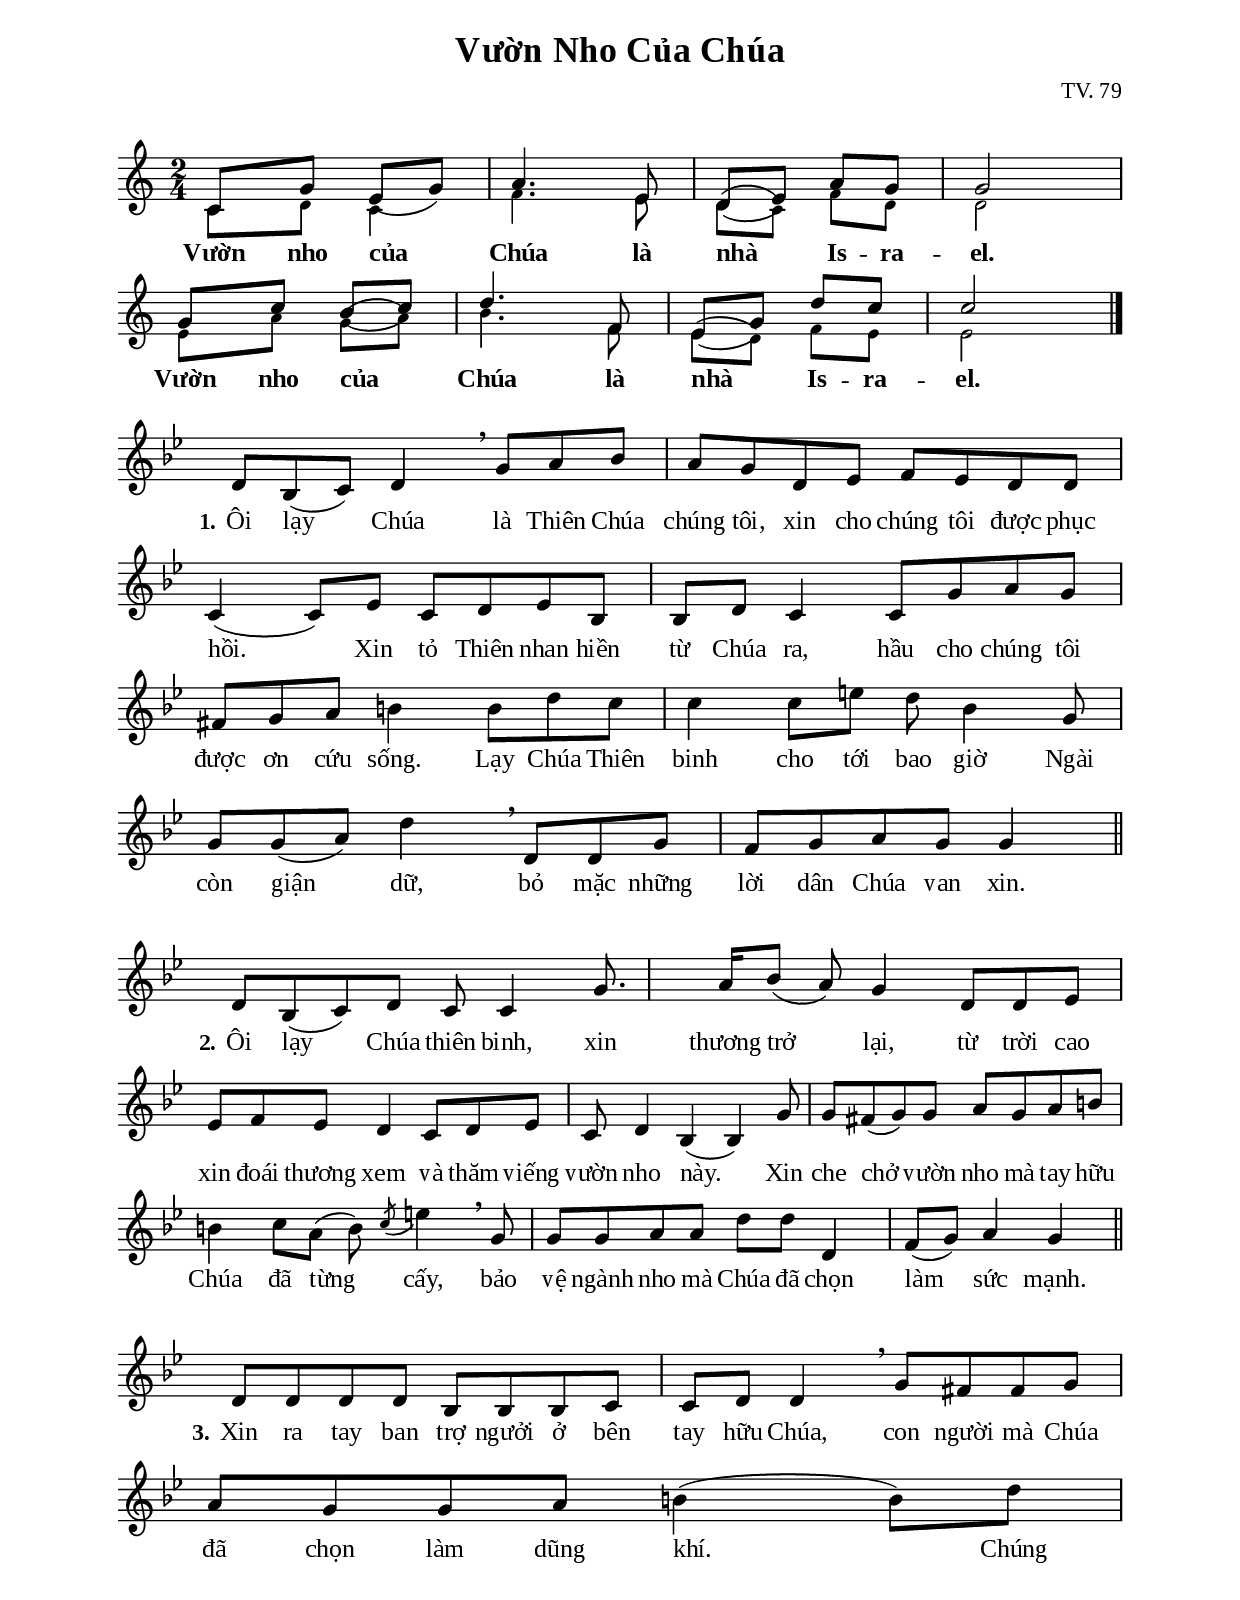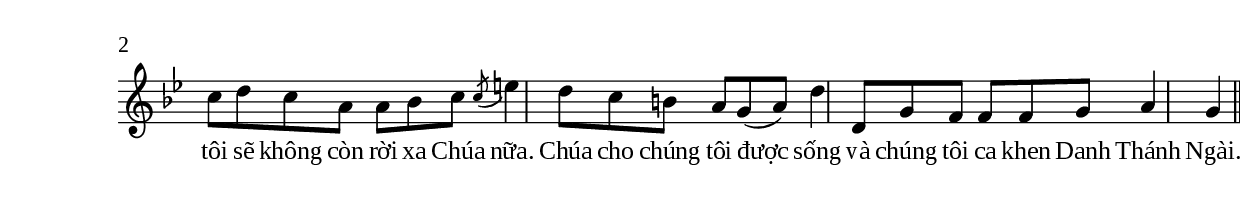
% Cài đặt chung
\version "2.20.0"
\include "english.ly"

\header {
  title = "Vườn Nho Của Chúa"
  composer = "TV. 79"
  arranger = " "
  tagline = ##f
}

global = {
  \key c \major
  \time 2/4
}

\paper {
  #(set-paper-size "a4")
  top-margin = 20\mm
  bottom-margin = 15\mm
  left-margin = 20\mm
  right-margin = 20\mm
  indent = #0
  #(define fonts
	 (make-pango-font-tree "Liberation Serif"
	 		       "Liberation Serif"
			       "Liberation Serif"
			       (/ 20 20)))
}

% Nhạc điệp khúc
nhacDiepKhucSop = \relative c' {
  \override Lyrics.LyricSpace.minimum-distance = #4.0
  \override Score.BarNumber.break-visibility = ##(#f #f #f)
  c8 g' e _(g) |
  a4. e8 |
  d _(e) a g |
  g2 |
  g8 c b _(c) |
  d4. f,8 |
  e _(g) d' c |
  c2 \bar "|."
}

nhacDiepKhucBass = \relative c' {
  \override Lyrics.LyricSpace.minimum-distance = #4.0
  \override Score.BarNumber.break-visibility = ##(#f #f #f)
  \override NoteHead.font-size = #-2
  c8 d c4 |
  f4. e8 |
  d ^(c) f d |
  d2 |
  e8 a g ^(a) 
  b4. f8 |
  e ^(d) f e |
  e2
}

% Nhạc phiên khúc
nhacPhienKhucMot = \relative c' {
  \set Score.barAlways = ##t
  \set Score.defaultBarType = ""
  \override Score.BarNumber.break-visibility = ##(#f #f #f)
  d8 bf (c) d4 \breathe
  g8 a bf a g d ef f ef d d c4 (c8)
  ef c d ef bf bf d c4
  c8 g' a g fs g a b!4 b8 d c c4 c8 e! d bf4
  g8 g g (a) d4 \breathe
  d,8 d g f g a g g4 \bar "||"
}

nhacPhienKhucHai = \relative c' {
  \set Score.barAlways = ##t
  \set Score.defaultBarType = ""
  \override Score.BarNumber.break-visibility = ##(#f #f #f)
  d8 bf (c) d c c4
  g'8. a16 bf8 (a) g4
  d8 d ef ef f ef d4 c8 d ef c d4 bf (bf)
  g'8 g fs (g) g a g a b! b!4 c8 a (b)
  \acciaccatura c8 e!4 \breathe
  g,8 g g a a d d d,4 f8 (g) a4 g \bar "||"
}

nhacPhienKhucBa = \relative c' {
  \set Score.barAlways = ##t
  \set Score.defaultBarType = ""
  \override Score.BarNumber.break-visibility = ##(#f #f #f)
  d8 d d d bf bf bf c c d d4 \breathe
  g8 fs fs g a g g a b!4 (b8)
  d c d c a a bf c \acciaccatura c e!4
  d8 c b! a g (a) d4
  d,8 g f f f g a4 g \bar "||"
}

% Lời điệp khúc
loiDiepKhuc = \lyricmode {
  \override Lyrics.LyricText.font-series = #'bold
  Vườn nho của Chúa là nhà Is -- ra -- el.
  Vườn nho của Chúa là nhà Is -- ra -- el.
}

% Lời phiên khúc
loiPhienKhucMot = \lyricmode {
  \set stanza = #"1."
  Ôi lạy Chúa là Thiên Chúa chúng tôi,
  xin cho chúng tôi được phục hồi.
  Xin tỏ Thiên nhan hiền từ Chúa ra,
  hầu cho chúng tôi được ơn cứu sống.
  Lạy Chúa Thiên binh cho tới bao giờ
  Ngài còn giận dữ, bỏ mặc những lời dân Chúa van xin.
}

loiPhienKhucHai = \lyricmode {
  \set stanza = #"2."
  Ôi lạy Chúa thiên binh, xin thương trở lại,
  từ trời cao xin đoái thương xem và thăm viếng vườn nho này.
  Xin che chở vườn nho mà tay hữu Chúa đã từng cấy,
  bảo vệ ngành nho mà Chúa đã chọn làm sức mạnh.
}

loiPhienKhucBa = \lyricmode {
  \set stanza = #"3."
  Xin ra tay ban trợ ngưởi ở bên tay hữu Chúa,
  con người mà Chúa đã chọn làm dũng khí.
  Chúng tôi sẽ không còn rời xa Chúa nữa.
  Chúa cho chúng tôi được sống
  và chúng tôi ca khen Danh Thánh Ngài.
}


% Dàn trang
\score {
  \new ChoirStaff <<
    \new Staff = chorus \with {
        \consists "Merge_rests_engraver"
      }
      <<
      \new Voice = "sopranos" {
        \voiceOne \global \stemUp \nhacDiepKhucSop
      }
      \new Voice = "basses" {
        \voiceTwo \global \stemDown \nhacDiepKhucBass
      }
    >>
    \new Lyrics = basses
    \context Lyrics = basses \lyricsto sopranos \loiDiepKhuc
  >>
}

\score {
  \new ChoirStaff <<
    \new Staff = verses <<
      \override Staff.TimeSignature.transparent = ##t
      \new Voice = "verse" {
        \key bf \major \stemNeutral \nhacPhienKhucMot
      }
    >>
    \new Lyrics \lyricsto verse \loiPhienKhucMot
  >>
}

\score {
  \new ChoirStaff <<
    \new Staff = verses <<
      \override Staff.TimeSignature.transparent = ##t
      \new Voice = "verse" {
        \key bf \major \stemNeutral \nhacPhienKhucHai
      }
    >>
    \new Lyrics \lyricsto verse \loiPhienKhucHai
  >>
}

\score {
  \new ChoirStaff <<
    \new Staff = verses <<
      \override Staff.TimeSignature.transparent = ##t
      \new Voice = "verse" {
        \key bf \major \stemNeutral \nhacPhienKhucBa
      }
    >>
    \new Lyrics \lyricsto verse \loiPhienKhucBa
  >>
}

